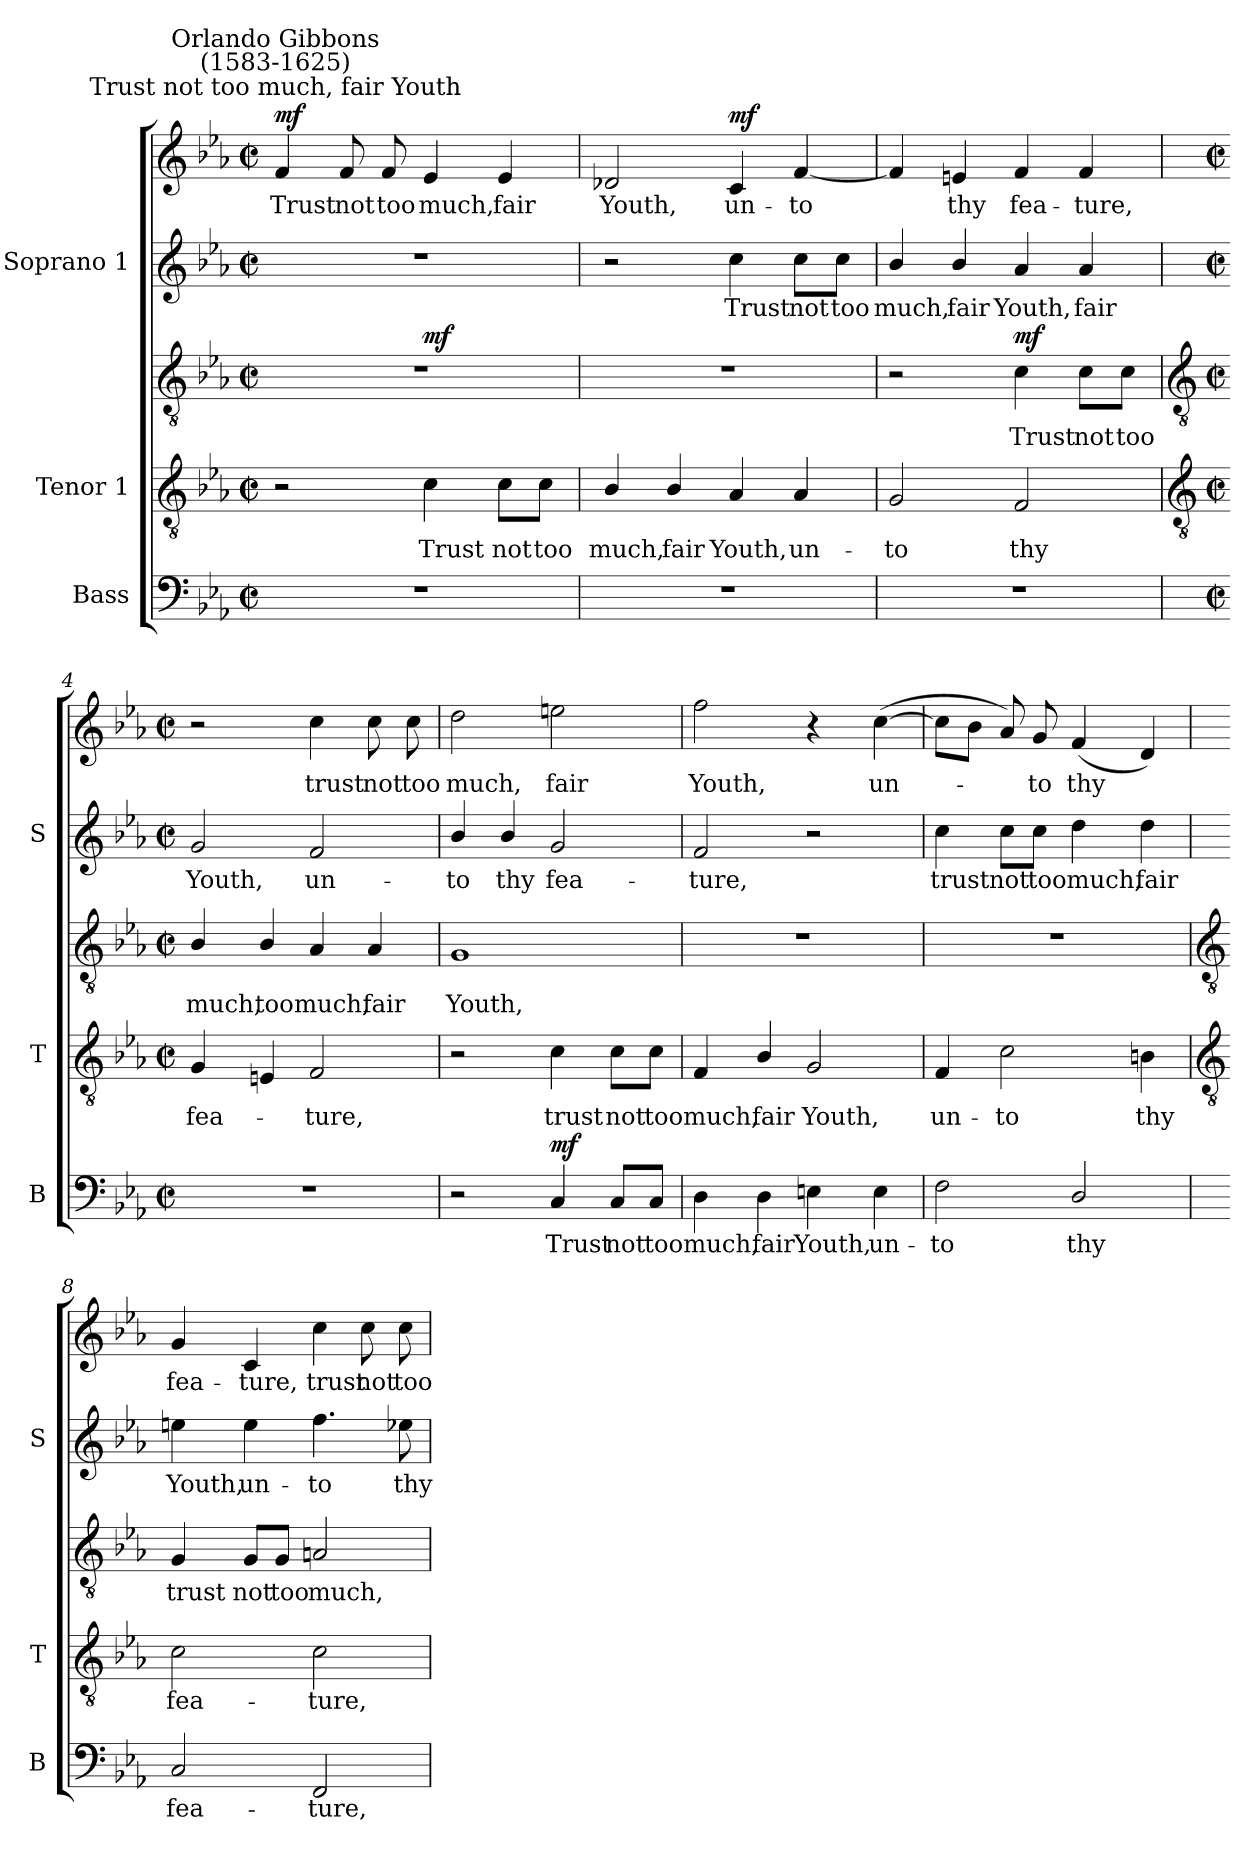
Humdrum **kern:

**kern	**text	**dynam	**kern	**text	**kern	**text	**dynam	**kern	**text	**kern	**text	**dynam
*part3	*part3	*part3	*part2	*part2	*part2	*part2	*part2	*part1	*part1	*part1	*part1	*part1
*staff5	*staff5	*staff5	*staff4	*staff4	*staff3	*staff3	*staff3/4	*staff2	*staff2	*staff1	*staff1	*staff1/2
*I"Bass	*	*	*I"Tenor 1	*	*	*	*	*I"Soprano 1	*	*	*	*
*I'B	*	*	*I'T	*	*	*	*	*I'S	*	*	*	*
*clefF4	*	*	*clefGv2	*	*clefGv2	*	*	*clefG2	*	*clefG2	*	*
*k[b-e-a-]	*	*	*k[b-e-a-]	*	*k[b-e-a-]	*	*	*k[b-e-a-]	*	*k[b-e-a-]	*	*
*E-:	*	*	*E-:	*	*E-:	*	*	*E-:	*	*E-:	*	*
*M2/2	*	*	*M2/2	*	*M2/2	*	*	*M2/2	*	*M2/2	*	*
*met(c|)	*	*	*met(c|)	*	*met(c|)	*	*	*met(c|)	*	*met(c|)	*	*
=1	=1	=1	=1	=1	=1	=1	=1	=1	=1	=1	=1	=1
!	!	!	!	!	!	!	!	!	!	!LO:TX:a:cj:t=Trust not too much, fair Youth	!	!
!	!	!	!	!	!	!	!	!	!	!LO:TX:a:cj:t=Orlando Gibbons\n(1583-1625)	!	!
!	!	!	!	!	!	!	!	!	!	!	!LO:LY:b	!LO:DY:b
1r	.	.	2r	.	1r	.	.	1r	.	4f	Trust	mf
!	!	!	!	!	!	!	!	!	!	!	!LO:LY:b	!
.	.	.	.	.	.	.	.	.	.	8f	not	.
!	!	!	!	!	!	!	!	!	!	!	!LO:LY:b	!
.	.	.	.	.	.	.	.	.	.	8f	too	.
!	!	!	!	!LO:LY:b	!	!	!LO:DY:b=2	!	!	!	!LO:LY:b	!
.	.	.	4c	Trust	.	.	mf	.	.	4e-	much,	.
!	!	!	!	!LO:LY:b	!	!	!	!	!	!	!LO:LY:b	!
.	.	.	8c\L	not	.	.	.	.	.	4e-	fair	.
!	!	!	!	!LO:LY:b	!	!	!	!	!	!	!	!
.	.	.	8c\J	too	.	.	.	.	.	.	.	.
=2	=2	=2	=2	=2	=2	=2	=2	=2	=2	=2	=2	=2
!	!	!	!	!LO:LY:b	!	!	!	!	!	!	!LO:LY:b	!
1r	.	.	4B-/	much,	1r	.	.	2r	.	2d-X	Youth,	.
!	!	!	!	!LO:LY:b	!	!	!	!	!	!	!	!
.	.	.	4B-/	fair	.	.	.	.	.	.	.	.
!	!	!	!	!LO:LY:b	!	!	!	!	!LO:LY:b	!	!LO:LY:b	!LO:DY:b=2
.	.	.	4A-	Youth,	.	.	.	4cc	Trust	4c	un-	mf
!	!	!	!	!LO:LY:b	!	!	!	!	!LO:LY:b	!	!LO:LY:b	!
.	.	.	4A-	un-	.	.	.	8cc\L	not	[4f	-to	.
!	!	!	!	!	!	!	!	!	!LO:LY:b	!	!	!
.	.	.	.	.	.	.	.	8cc\J	too	.	.	.
=3	=3	=3	=3	=3	=3	=3	=3	=3	=3	=3	=3	=3
!	!	!	!	!LO:LY:b	!	!	!	!	!LO:LY:b	!	!	!
1r	.	.	2G	to	2r	.	.	4b-/	much,	4f]	.	.
!	!	!	!	!	!	!	!	!	!LO:LY:b	!	!LO:LY:b	!
.	.	.	.	.	.	.	.	4b-/	fair	4en	thy	.
!	!	!	!	!LO:LY:b	!	!LO:LY:b	!LO:DY:b	!	!LO:LY:b	!	!LO:LY:b	!
.	.	.	2F	thy	4c	-Trust	mf	4a-	Youth,	4f	fea-	.
!	!	!	!	!	!	!LO:LY:b	!	!	!LO:LY:b	!	!LO:LY:b	!
.	.	.	.	.	8c\L	not	.	4a-	fair	4f	-ture,	.
!	!	!	!	!	!	!LO:LY:b	!	!	!	!	!	!
.	.	.	.	.	8c\J	too	.	.	.	.	.	.
!!LO:LB:g=z
=4	=4	=4	=4	=4	=4	=4	=4	=4	=4	=4	=4	=4
*	*	*	*clefGv2	*	*clefGv2	*	*	*	*	*	*	*
*M2/2	*	*	*M2/2	*	*M2/2	*	*	*M2/2	*	*M2/2	*	*
*met(c|)	*	*	*met(c|)	*	*met(c|)	*	*	*met(c|)	*	*met(c|)	*	*
!	!	!	!	!LO:LY:b	!	!LO:LY:b	!	!	!LO:LY:b	!	!	!
1r	.	.	4G	fea-	4B-/	much,	.	2g	Youth,	2r	.	.
!	!	!	!	!	!	!LO:LY:b	!	!	!	!	!	!
.	.	.	4En	.	4B-/	too	.	.	.	.	.	.
!	!	!	!	!LO:LY:b	!	!LO:LY:b	!	!	!LO:LY:b	!	!LO:LY:b	!
.	.	.	2F	ture,	4A-	much,	.	2f	un-	4cc	trust	.
!	!	!	!	!	!	!LO:LY:b	!	!	!	!	!LO:LY:b	!
.	.	.	.	.	4A-	fair	.	.	.	8cc	not	.
!	!	!	!	!	!	!	!	!	!	!	!LO:LY:b	!
.	.	.	.	.	.	.	.	.	.	8cc	too	.
=5	=5	=5	=5	=5	=5	=5	=5	=5	=5	=5	=5	=5
!	!	!	!	!	!	!LO:LY:b	!	!	!LO:LY:b	!	!LO:LY:b	!
2r	.	.	2r	.	1G	Youth,	.	4b-/	to	2dd	-much,	.
!	!	!	!	!	!	!	!	!	!LO:LY:b	!	!	!
.	.	.	.	.	.	.	.	4b-/	thy	.	.	.
!	!LO:LY:b	!LO:DY:b	!	!LO:LY:b	!	!	!	!	!LO:LY:b	!	!LO:LY:b	!
4C	Trust	mf	4c	trust	.	.	.	2g	fea-	2een	fair	.
!	!LO:LY:b	!	!	!LO:LY:b	!	!	!	!	!	!	!	!
8C/L	not	.	8c\L	not	.	.	.	.	.	.	.	.
!	!LO:LY:b	!	!	!LO:LY:b	!	!	!	!	!	!	!	!
8C/J	too	.	8c\J	too	.	.	.	.	.	.	.	.
=6	=6	=6	=6	=6	=6	=6	=6	=6	=6	=6	=6	=6
!	!LO:LY:b	!	!	!LO:LY:b	!	!	!	!	!LO:LY:b	!	!LO:LY:b	!
4D	much,	.	4F	much,	1r	.	.	2f	ture,	2ff	-Youth,	.
!	!LO:LY:b	!	!	!LO:LY:b	!	!	!	!	!	!	!	!
4D	fair	.	4B-/	fair	.	.	.	.	.	.	.	.
!	!LO:LY:b	!	!	!LO:LY:b	!	!	!	!	!	!	!	!
4En	Youth,	.	2G	Youth,	.	.	.	2r	.	4r	.	.
!	!LO:LY:b	!	!	!	!	!	!	!	!	!	!LO:LY:b	!
4E	un-	.	.	.	.	.	.	.	.	(>[4cc	un-	.
=7	=7	=7	=7	=7	=7	=7	=7	=7	=7	=7	=7	=7
!	!LO:LY:b	!	!	!LO:LY:b	!	!	!	!	!LO:LY:b	!	!	!
2F	-to	.	4F	un-	1r	.	.	4cc	trust	8ccL]	.	.
.	.	.	.	.	.	.	.	.	.	8b-J	.	.
!	!	!	!	!LO:LY:b	!	!	!	!	!LO:LY:b	!	!	!
.	.	.	2c	-to	.	.	.	8cc\L	not	8a-)	.	.
!	!	!	!	!	!	!	!	!	!LO:LY:b	!	!LO:LY:b	!
.	.	.	.	.	.	.	.	8cc\J	too	8g	to	.
!	!LO:LY:b	!	!	!	!	!	!	!	!LO:LY:b	!	!LO:LY:b	!
2D/	thy	.	.	.	.	.	.	4dd	much,	(<4f	thy	.
!	!	!	!	!LO:LY:b	!	!	!	!	!LO:LY:b	!	!	!
.	.	.	4Bn	thy	.	.	.	4dd	fair	4d)	.	.
!!LO:LB:g=z
=8	=8	=8	=8	=8	=8	=8	=8	=8	=8	=8	=8	=8
*	*	*	*clefGv2	*	*clefGv2	*	*	*	*	*	*	*
!	!LO:LY:b	!	!	!LO:LY:b	!	!LO:LY:b	!	!	!LO:LY:b	!	!LO:LY:b	!
2C	fea-	.	2c	fea-	4G	trust	.	4een	Youth,	4g	fea-	.
!	!	!	!	!	!	!LO:LY:b	!	!	!LO:LY:b	!	!LO:LY:b	!
.	.	.	.	.	8G/L	not	.	4ee	un-	4c	-ture,	.
!	!	!	!	!	!	!LO:LY:b	!	!	!	!	!	!
.	.	.	.	.	8G/J	too	.	.	.	.	.	.
!	!LO:LY:b	!	!	!LO:LY:b	!	!LO:LY:b	!	!	!LO:LY:b	!	!LO:LY:b	!
2FF	-ture,	.	2c	-ture,	2An	much,	.	4.ff	-to	4cc	trust	.
!	!	!	!	!	!	!	!	!	!	!	!LO:LY:b	!
.	.	.	.	.	.	.	.	.	.	8cc	not	.
!	!	!	!	!	!	!	!	!	!LO:LY:b	!	!LO:LY:b	!
.	.	.	.	.	.	.	.	8ee-X	thy	8cc	too	.
=	=	=	=	=	=	=	=	=	=	=	=	=
*-	*-	*-	*-	*-	*-	*-	*-	*-	*-	*-	*-	*-
